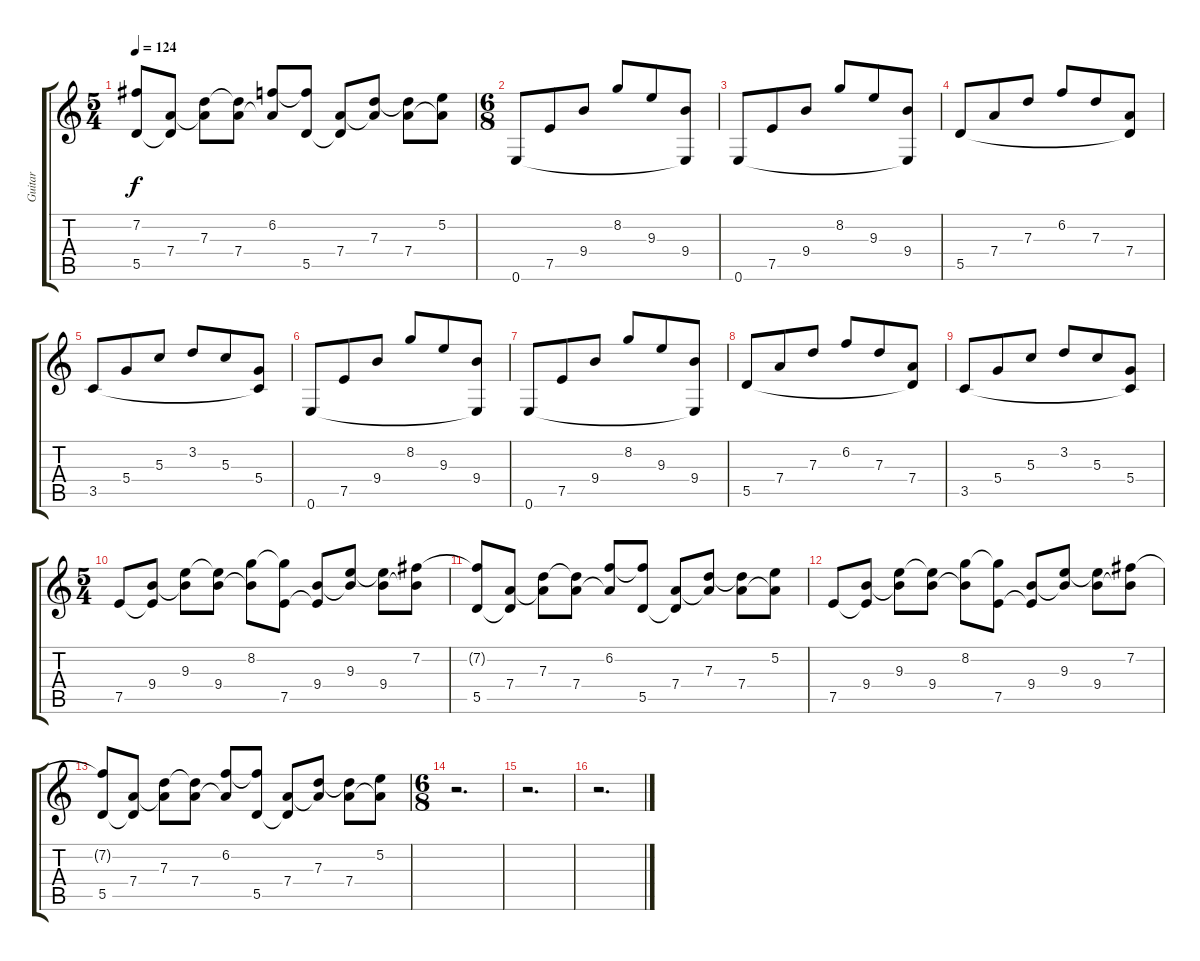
\track ("Guitar" "Guitar") {instrument acousticguitarnylon}
\staff {score tabs}
\tuning (E4 B3 G3 D3 A2 E2) {hide}
\ts (5 4)
\tempo 124
\clef g2
\ks c
(7.2{t} 5.5).8{dy f} (7.4 5.5{t}).8 (7.3 7.4{t}).8 (7.3{t} 7.4).8 (6.2 7.4{t}).8 (6.2{t} 5.5).8 (7.4 5.5{t}).8 (7.3 7.4{t}).8 (7.3{t} 7.4).8 (5.2 7.4{t}).8 |
\ts (6 8)
\section ("" "")
0.6.8 7.5.8 9.4.8 8.2.8 9.3.8 (9.4 0.6{t}).8 |
0.6.8 7.5.8 9.4.8 8.2.8 9.3.8 (9.4 0.6{t}).8 |
5.5.8 7.4.8 7.3.8 6.2.8 7.3.8 (7.4 5.5{t}).8 |
3.5.8 5.4.8 5.3.8 3.2.8 5.3.8 (5.4 3.5{t}).8 |
0.6.8 7.5.8 9.4.8 8.2.8 9.3.8 (9.4 0.6{t}).8 |
0.6.8 7.5.8 9.4.8 8.2.8 9.3.8 (9.4 0.6{t}).8 |
5.5.8 7.4.8 7.3.8 6.2.8 7.3.8 (7.4 5.5{t}).8 |
3.5.8 5.4.8 5.3.8 3.2.8 5.3.8 (5.4 3.5{t}).8 |
\ts (5 4)
\section ("" "")
7.5.8{instrument acousticguitarnylon} (9.4 7.5{t}).8 (9.3 9.4{t}).8 (9.3{t} 9.4).8 (8.2 9.4{t}).8 (8.2{t} 7.5).8 (9.4 7.5{t}).8 (9.3 9.4{t}).8 (9.3{t} 9.4).8 (7.2 9.4{t}).8 |
(7.2{t} 5.5).8 (7.4 5.5{t}).8 (7.3 7.4{t}).8 (7.3{t} 7.4).8 (6.2 7.4{t}).8 (6.2{t} 5.5).8 (7.4 5.5{t}).8 (7.3 7.4{t}).8 (7.3{t} 7.4).8 (5.2 7.4{t}).8 |
7.5.8{instrument acousticguitarnylon} (9.4 7.5{t}).8 (9.3 9.4{t}).8 (9.3{t} 9.4).8 (8.2 9.4{t}).8 (8.2{t} 7.5).8 (9.4 7.5{t}).8 (9.3 9.4{t}).8 (9.3{t} 9.4).8 (7.2 9.4{t}).8 |
(7.2{t} 5.5).8 (7.4 5.5{t}).8 (7.3 7.4{t}).8 (7.3{t} 7.4).8 (6.2 7.4{t}).8 (6.2{t} 5.5).8 (7.4 5.5{t}).8 (7.3 7.4{t}).8 (7.3{t} 7.4).8 (5.2 7.4{t}).8 |
\ts (6 8)
\section ("" "")
r.2{d} |
r.2{d} |
r.2{d}
